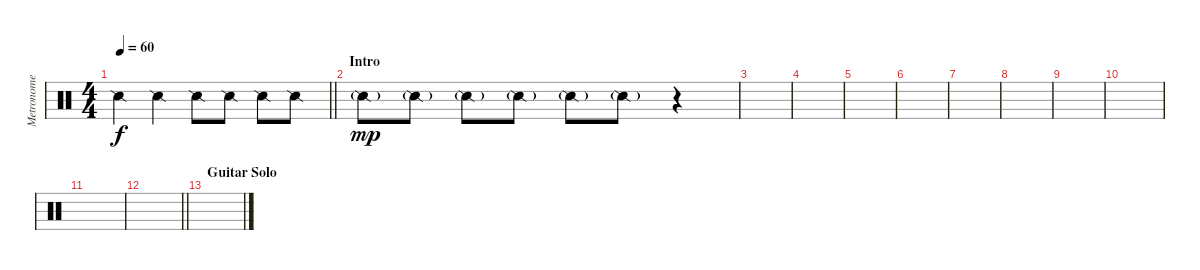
\track ("Metronome" "Metronome") {instrument percussion}
\staff {score}
\articulation defaults
\ts (4 4)
\tempo 60
\clef neutral
\barLineRight lightlight
\ks c "Snare (side stick) 2".4{dy f} "Snare (side stick) 2".4 "Snare (side stick) 2".8 "Snare (side stick) 2".8 "Snare (side stick) 2".8 "Snare (side stick) 2".8
|
\section ("" "Intro")
"Snare (side stick) 2"{g}.8{dy mp} "Snare (side stick) 2"{g}.8 "Snare (side stick) 2"{g}.8 "Snare (side stick) 2"{g}.8 "Snare (side stick) 2"{g}.8 "Snare (side stick) 2"{g}.8 r.4 |
|
|
|
|
|
|
|
|
|
\barLineRight lightlight
|
\section ("" "Guitar Solo")
